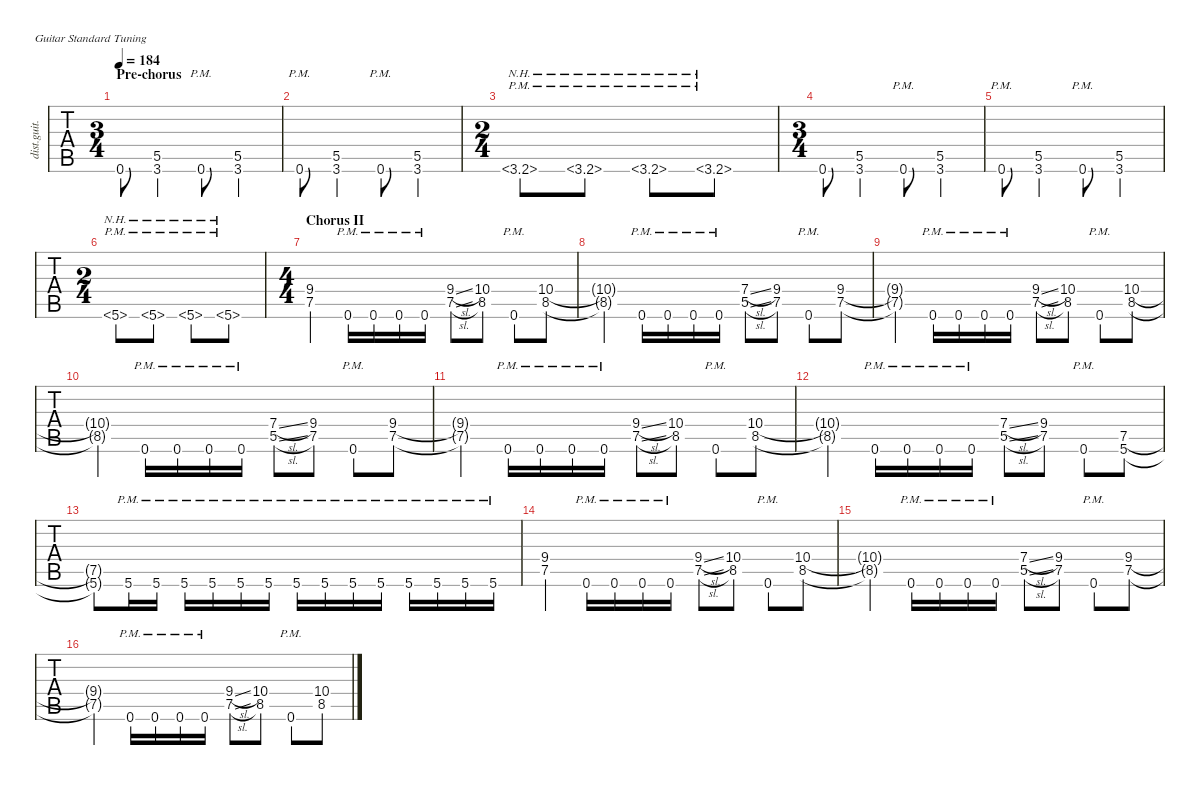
\defaultSystemsLayout 4
\hideDynamics
\bracketExtendMode nobrackets
\otherSystemsTrackNameOrientation horizontal
\track ("Rhythm Guitar (James)" "dist.guit.") {defaultSystemsLayout 4 multiBarRest instrument distortionguitar}
\staff {tabs}
\tuning (E4 B3 G3 D3 A2 E2)
\ts (3 4)
\section ("" "Pre-chorus")
\tempo 184
\clef g2
\ks c
0.6.8{dy mf} (3.6 5.5).4 0.6{pm}.8 (3.6 5.5).4 |
0.6{pm}.8 (3.6 5.5).4 0.6{pm}.8 (3.6 5.5).4 |
\ts (2 4)
\beaming (8 2 2 2 2)
3.6{nh pm}.8 3.6{nh pm}.8 3.6{nh pm}.8 3.6{nh pm}.8 |
\ts (3 4)
\beaming (8 2 2 2 2)
0.6.8 (3.6 5.5).4 0.6{pm}.8 (3.6 5.5).4 |
0.6{pm}.8 (3.6 5.5).4 0.6{pm}.8 (3.6 5.5).4 |
\ts (2 4)
\beaming (8 2 2 2 2)
5.6{nh pm}.8 5.6{nh pm}.8 5.6{nh pm}.8 5.6{nh pm}.8 |
\ts (4 4)
\beaming (8 2 2 2 2)
\section ("" "Chorus II")
(7.5 9.4).4 0.6{pm}.16 0.6{pm}.16 0.6{pm}.16 0.6{pm}.16 (7.5{sl} 9.4{sl}).8 (8.5 10.4).8 0.6{pm}.8 (8.5 10.4).8 |
(10.4{t} 8.5{t}).4 0.6{pm}.16 0.6{pm}.16 0.6{pm}.16 0.6{pm}.16 (5.5{sl} 7.4{sl}).8 (7.5 9.4).8 0.6{pm}.8 (7.5 9.4).8 |
(7.5{t} 9.4{t}).4 0.6{pm}.16 0.6{pm}.16 0.6{pm}.16 0.6{pm}.16 (7.5{sl} 9.4{sl}).8 (8.5 10.4).8 0.6{pm}.8 (8.5 10.4).8 |
(10.4{t} 8.5{t}).4 0.6{pm}.16 0.6{pm}.16 0.6{pm}.16 0.6{pm}.16 (5.5{sl} 7.4{sl}).8 (7.5 9.4).8 0.6{pm}.8 (7.5 9.4).8 |
(7.5{t} 9.4{t}).4 0.6{pm}.16 0.6{pm}.16 0.6{pm}.16 0.6{pm}.16 (7.5{sl} 9.4{sl}).8 (8.5 10.4).8 0.6{pm}.8 (8.5 10.4).8 |
(10.4{t} 8.5{t}).4 0.6{pm}.16 0.6{pm}.16 0.6{pm}.16 0.6{pm}.16 (5.5{sl} 7.4{sl}).8 (7.5 9.4).8 0.6{pm}.8 (7.5 5.6).8 |
(5.6{t} 7.5{t}).8 5.6{pm}.16 5.6{pm}.16 5.6{pm}.16 5.6{pm}.16 5.6{pm}.16 5.6{pm}.16 5.6{pm}.16 5.6{pm}.16 5.6{pm}.16 5.6{pm}.16 5.6{pm}.16 5.6{pm}.16 5.6{pm}.16 5.6{pm}.16 |
(7.5 9.4).4 0.6{pm}.16 0.6{pm}.16 0.6{pm}.16 0.6{pm}.16 (7.5{sl} 9.4{sl}).8 (8.5 10.4).8 0.6{pm}.8 (8.5 10.4).8 |
(10.4{t} 8.5{t}).4 0.6{pm}.16 0.6{pm}.16 0.6{pm}.16 0.6{pm}.16 (5.5{sl} 7.4{sl}).8 (7.5 9.4).8 0.6{pm}.8 (7.5 9.4).8 |
(7.5{t} 9.4{t}).4 0.6{pm}.16 0.6{pm}.16 0.6{pm}.16 0.6{pm}.16 (7.5{sl} 9.4{sl}).8 (8.5 10.4).8 0.6{pm}.8 (8.5 10.4).8
